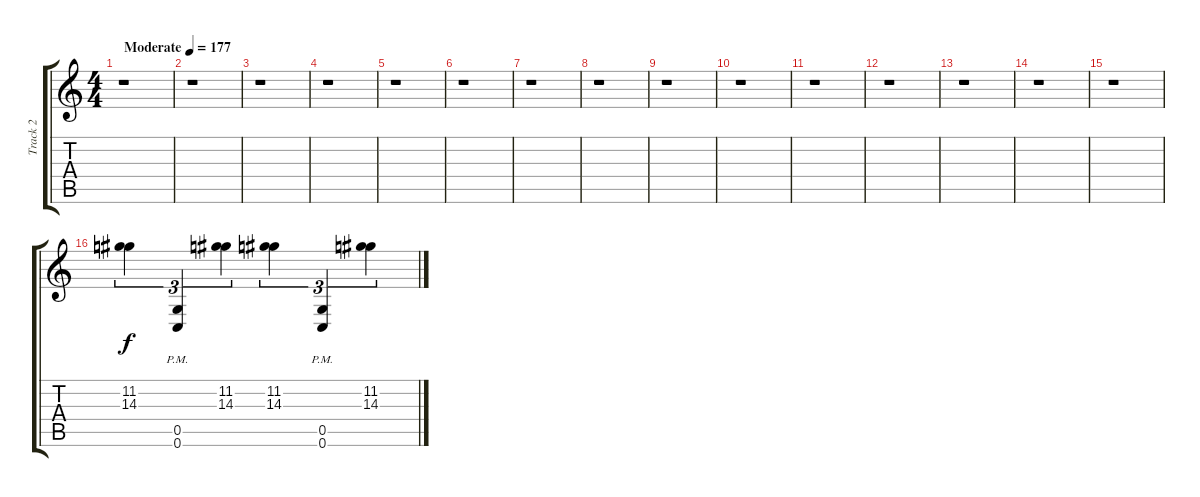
\track ("Track 2" "Track 2") {instrument distortionguitar}
\staff {score tabs}
\tuning (D4 A3 F3 C3 G2 C2) {hide}
\ts (4 4)
\tempo (177 "Moderate")
\clef g2
\ks c
r.1{dy f instrument distortionguitar} |
r.1 |
r.1 |
r.1 |
r.1 |
r.1 |
r.1 |
r.1 |
r.1 |
r.1 |
r.1 |
r.1 |
r.1 |
r.1 |
r.1 |
(11.2 14.3).4{tu (3 2)} (0.5{pm} 0.6{pm}).4{tu (3 2)} (11.2 14.3).4{tu (3 2)} (11.2 14.3).4{tu (3 2)} (0.5{pm} 0.6{pm}).4{tu (3 2)} (11.2 14.3).4{tu (3 2)}
